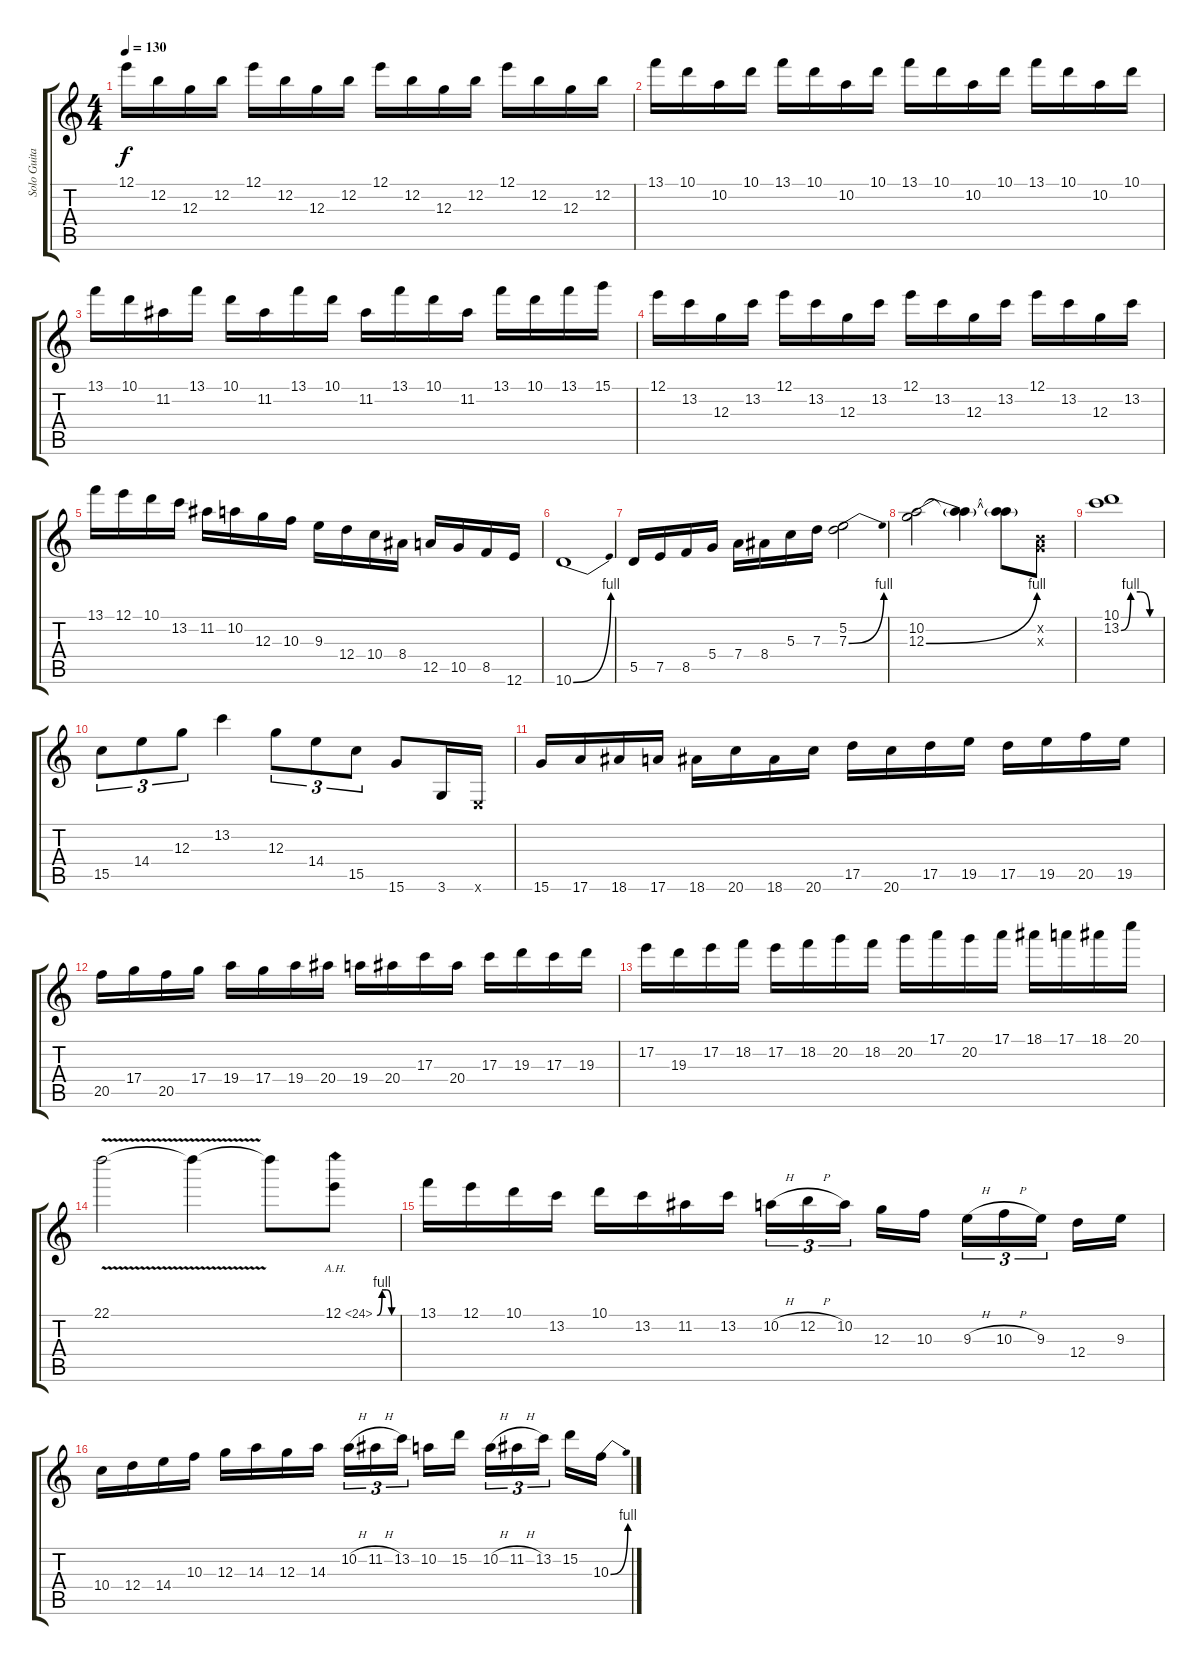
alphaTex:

\track ("Solo Guitar" "Solo Guita") {instrument overdrivenguitar}
\staff {score tabs}
\tuning (E4 B3 G3 D3 A2 E2) {hide}
\ts (4 4)
\tempo 130
\clef g2
\ks c
12.1.16{dy f} 12.2.16 12.3.16 12.2.16 12.1.16 12.2.16 12.3.16 12.2.16 12.1.16 12.2.16 12.3.16 12.2.16 12.1.16 12.2.16 12.3.16 12.2.16 |
13.1.16 10.1.16 10.2.16 10.1.16 13.1.16 10.1.16 10.2.16 10.1.16 13.1.16 10.1.16 10.2.16 10.1.16 13.1.16 10.1.16 10.2.16 10.1.16 |
13.1.16 10.1.16 11.2.16 13.1.16 10.1.16 11.2.16 13.1.16 10.1.16 11.2.16 13.1.16 10.1.16 11.2.16 13.1.16 10.1.16 13.1.16 15.1.16 |
12.1.16 13.2.16 12.3.16 13.2.16 12.1.16 13.2.16 12.3.16 13.2.16 12.1.16 13.2.16 12.3.16 13.2.16 12.1.16 13.2.16 12.3.16 13.2.16 |
13.1.16 12.1.16 10.1.16 13.2.16 11.2.16 10.2.16 12.3.16 10.3.16 9.3.16 12.4.16 10.4.16 8.4.16 12.5.16 10.5.16 8.5.16 12.6.16 |
10.6{be (bend 0 0 60 4)}.1 |
5.5.16 7.5.16 8.5.16 5.4.16 7.4.16 8.4.16 5.3.16 7.3.16 (5.2 7.3{be (bend 0 0 60 4)}).2 |
(10.2 12.3{be (bend 0 0 60 4)}).2 (10.2{t} 12.3{t}).4 (10.2{t} 12.3{t}).8 (0.2{x} 0.3{x}).8 |
(10.1 13.2{be (custom 0 0 15 4 30 4 45 0 60 0)}).1 |
15.5.8{tu (3 2)} 14.4.8{tu (3 2)} 12.3.8{tu (3 2)} 13.2.4 12.3.8{tu (3 2)} 14.4.8{tu (3 2)} 15.5.8{tu (3 2)} 15.6.8 3.6.16 0.6{x}.16 |
15.6.16 17.6.16 18.6.16 17.6.16 18.6.16 20.6.16 18.6.16 20.6.16 17.5.16 20.6.16 17.5.16 19.5.16 17.5.16 19.5.16 20.5.16 19.5.16 |
20.5.16 17.4.16 20.5.16 17.4.16 19.4.16 17.4.16 19.4.16 20.4.16 19.4.16 20.4.16 17.3.16 20.4.16 17.3.16 19.3.16 17.3.16 19.3.16 |
17.2.16 19.3.16 17.2.16 18.2.16 17.2.16 18.2.16 20.2.16 18.2.16 20.2.16 17.1.16 20.2.16 17.1.16 18.1.16 17.1.16 18.1.16 20.1.16 |
22.1{v}.2 22.1{t}.4 22.1{t}.8 12.1{be (custom 0 0 15 4 30 4 45 0 60 0) ah 12}.8 |
13.1.16 12.1.16 10.1.16 13.2.16 10.1.16 13.2.16 11.2.16 13.2.16 10.2{h}.16{tu (3 2)} 12.2{h}.16{tu (3 2)} 10.2.16{tu (3 2)} 12.3.16 10.3.16 9.3{h}.16{tu (3 2)} 10.3{h}.16{tu (3 2)} 9.3.16{tu (3 2)} 12.4.16 9.3.16 |
10.4.16 12.4.16 14.4.16 10.3.16 12.3.16 14.3.16 12.3.16 14.3.16 10.2{h}.16{tu (3 2)} 11.2{h}.16{tu (3 2)} 13.2.16{tu (3 2)} 10.2.16 15.2.16 10.2{h}.16{tu (3 2)} 11.2{h}.16{tu (3 2)} 13.2.16{tu (3 2)} 15.2.16 10.3{be (bend 0 0 60 4)}.16
